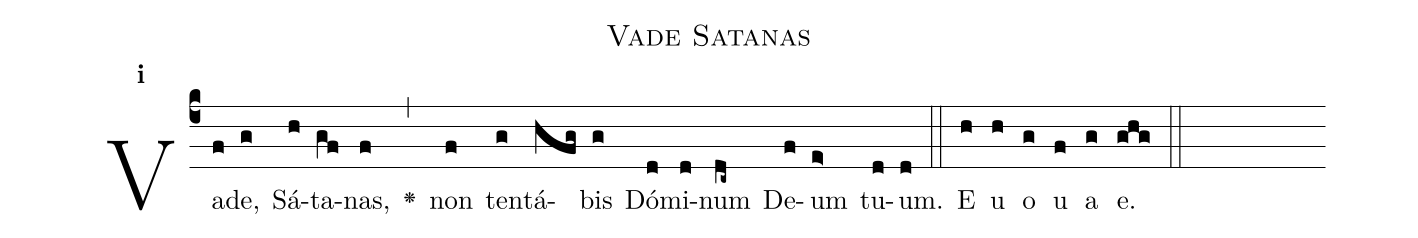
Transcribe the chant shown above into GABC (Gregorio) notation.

name:Vade Satanas;
office-part:Antiphona;
mode:1;
%%
initial-style: 1;
name: Vade Satanas
book: Antiphonae & Responsoria/Tomus II, p. 16;
occasion: Hebdomada I Quadragesimae Dominica;
office-part: Sexta Ant 1;
user-notes: ;
commentary: ;
annotation: 1g2;
centering-scheme: english;
fontsize: 12;
font: OFLSortsMillGoudy;
height: 11;
width: 4.5;
%%
(c4)Va(f)de,(g) Sá(h)ta(gf)nas,(f) <v>\greheightstar</v>(,) non(f) ten(g)tá(hfg)bis(g) Dó(d)mi(d)num(dc~) De(f)um(e>) tu(d)um.(d) (::)
E(h) u(h) o(g) u(f) a(g) e.(ghg) (::)
